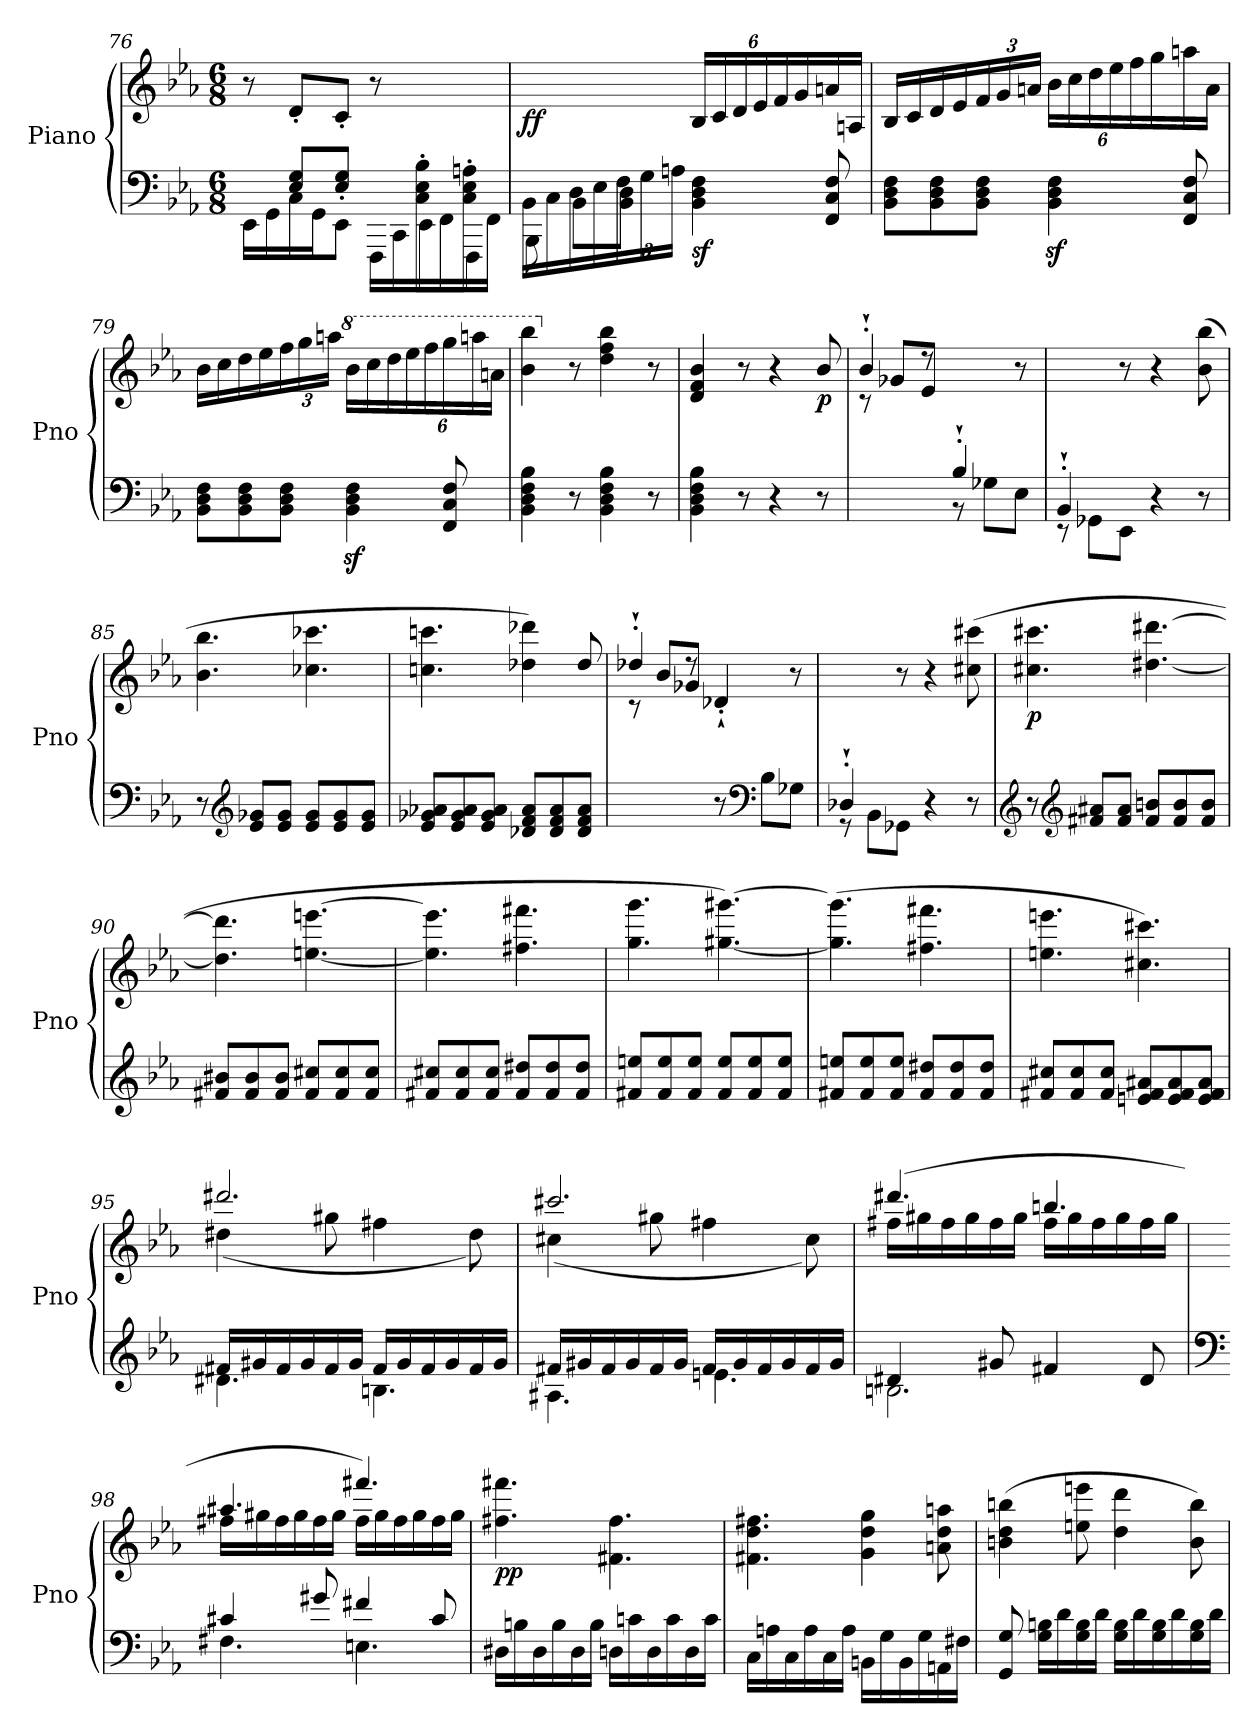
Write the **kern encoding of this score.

**kern	**kern	**dynam
*part1	*part1	*part1
*staff2	*staff1	*staff1/2
*I"Piano	*	*
*I'Pno	*	*
*clefF4	*clefG2	*
*k[b-e-a-]	*k[b-e-a-]	*
*M6/8	*M6/8	*
=76	=76	=76
*^	*	*
*	*^	*	*
2ryy	8ryy	16EE-\LL	8r	.
.	.	16GG\	.	.
.	8E-/' 8G/'L	16C\	8d'/L	.
.	.	16GG\J	.	.
.	8E-/' 8G/'J	8EE-\J	8c'/J	.
.	4.ryy	16FFF\LL	8r	.
.	.	16CC\	.	.
8C\' 8E-\' 8B-\'L	.	16EE-\	4ryy	.
.	.	16FF\	.	.
8C\' 8E-\' 8An\'J	.	16FFF\	.	.
.	.	16FF\JJ	.	.
=77	=77	=77	=77	=77
!	!	!	!	!LO:DY:b
*	*v	*v	*	*
16BB-\LL	8BBB-\	4.ryy	ff
16C\	.	.	.
16D\	8BB-\L	.	.
16E-\	.	.	.
*Xbrackettup	*	*	*
24F\	8BB-\ 8D\J	.	.
24G\	.	.	.
24An\JJ	.	.	.
*	*	*Xbrackettup	*
!	!	!	!LO:DY:b=2
4.ryy	4BB-\ 4D\ 4F\	24B-/LL	sf
.	.	24c/	.
.	.	24d/	.
.	.	24e-/	.
.	.	24f/	.
.	.	24g/	.
.	8FF/ 8C/ 8F/	16an/	.
.	.	16An/JJ	.
*v	*v	*	*
!!LO:LB:g=z
=78	=78	=78
8BB-\ 8D\ 8F\L	16B-/LL	.
.	16c/	.
8BB-\ 8D\ 8F\	16d/	.
.	16e-/	.
8BB-\ 8D\ 8F\J	24f/	.
.	24g/	.
.	24an/JJ	.
4BB-\z> 4D\z> 4F\z>	24b-\LL	.
.	24cc\	.
.	24dd\	.
.	24ee-\	.
.	24ff\	.
.	24gg\	.
8FF/ 8C/ 8F/	16aan\	.
.	16a\JJ	.
=79	=79	=79
8BB-\ 8D\ 8F\L	16b-\LL	.
.	16cc\	.
8BB-\ 8D\ 8F\	16dd\	.
.	16ee-\	.
8BB-\ 8D\ 8F\J	24ff\	.
.	24gg\	.
.	24aan\JJ	.
*	*8va	*
4BB-\z> 4D\z> 4F\z>	16bb-\LL	.
.	16ccc\	.
.	24ddd\	.
.	24eee-\	.
.	24fff\	.
8FF/ 8C/ 8F/	24ggg\	.
.	24aaan\	.
.	24aan\JJ	.
=80	=80	=80
4BB-\ 4D\ 4F\ 4B-\	4bb-\ 4bbb-\	.
*	*X8va	*
8r	8r	.
4BB-\ 4D\ 4F\ 4B-\	4dd\ 4ff\ 4bb-\	.
8r	8r	.
!!LO:PB:g=z
=82	=82	=82
4BB-\ 4D\ 4F\ 4B-\	4d/ 4f/ 4b-/	.
8r	8r	.
4r	4r	.
!	!	!LO:DY:b
8r	8b-/	p
=83	=83	=83
*^	*^	*
4.ryy	8raa	4b-`'/	8ryy	.
.	4ryy	.	8g-X/L	.
.	.	8r	8e-/J	.
4B-`'/	8r	4ryy	4.ryy	.
.	8G-X\L	.	.	.
8ryy	8E-\J	8r	.	.
*	*	*v	*v	*
=84	=84	=84	=84
4BB-`'/	8rEE	4ryy	.
.	8GG-X\L	.	.
2ryy	8EE-\J	8r	.
.	4r	4r	.
.	8r	(8b-\ 8bb-\	.
*v	*v	*	*
=85	=85	=85
8r	4.b-\ 4.bb-\	.
*clefG2	*	*
8e-/ 8g-X/L	.	.
8e-/ 8g-/J	.	.
8e-/ 8g-/L	4.cc-X\ 4.ccc-X\	.
8e-/ 8g-/	.	.
8e-/ 8g-/J	.	.
=86	=86	=86
8e-/ 8g-X/ 8a-X/L	4.ccn\ 4.cccn\	.
8e-/ 8g-/ 8a-/	.	.
8e-/ 8g-/ 8a-/J	.	.
8d-X/ 8f/ 8a-/L	4dd-X\ 4ddd-X\)	.
8d-/ 8f/ 8a-/	.	.
8d-/ 8f/ 8a-/J	8dd-/	.
=87	=87	=87
*	*^	*
8rffff	4dd-X`'/	8ryy	.
4ryy	.	8b-/L	.
.	8rdd	8g-X/J	.
8r	4d-X`'/	4.ryy	.
*clefF4	*	*	*
8B-\L	.	.	.
8G-X\J	8r	.	.
*	*v	*v	*
!!LO:LB:g=z
=88	=88	=88
*^	*	*
4D-X`'/	8rGG	4ryy	.
.	8BB-\L	.	.
2ryy	8GG-X\J	8r	.
.	4r	4r	.
.	8r	(8cc#X\ 8ccc#X\	.
=89	=89	=89	=89
!	!	!	!LO:DY:b
*v	*v	*	*
8r	4.cc#X\ 4.ccc#X\	p
*clefG2	*	*
8f#X/ 8a#X/L	.	.
8f#/ 8a#/J	.	.
8f#/ 8bn/L	[4.dd#X\ [4.ddd#X\	.
8f#/ 8b/	.	.
8f#/ 8b/J	.	.
=90	=90	=90
8f#X/ 8b#X/L	4.dd#\] 4.ddd#\]	.
8f#/ 8b#/	.	.
8f#/ 8b#/J	.	.
8f#/ 8cc#X/L	[4.een\ [4.eeen\	.
8f#/ 8cc#/	.	.
8f#/ 8cc#/J	.	.
=91	=91	=91
8f#X/ 8cc#X/L	4.ee\] 4.eee\]	.
8f#/ 8cc#/	.	.
8f#/ 8cc#/J	.	.
8f#/ 8dd#X/L	4.ff#X\ 4.fff#X\	.
8f#/ 8dd#/	.	.
8f#/ 8dd#/J	.	.
=92	=92	=92
8f#X/ 8een/L	4.gg\ 4.ggg\	.
8f#/ 8ee/	.	.
8f#/ 8ee/J	.	.
8f#/ 8ee/L	[4.gg#X\ [4.ggg#X\)	.
8f#/ 8ee/	.	.
8f#/ 8ee/J	.	.
!!LO:LB:g=z
=93	=93	=93
8f#X/ 8een/L	(4.gg#\] 4.ggg#\]	.
8f#/ 8ee/	.	.
8f#/ 8ee/J	.	.
8f#/ 8dd#X/L	4.ff#X\ 4.fff#X\	.
8f#/ 8dd#/	.	.
8f#/ 8dd#/J	.	.
=94	=94	=94
8f#X/ 8cc#X/L	4.een\ 4.eeen\	.
8f#/ 8cc#/	.	.
8f#/ 8cc#/J	.	.
8en/ 8f#/ 8a#X/L	4.cc#X\ 4.ccc#X\)	.
8e/ 8f#/ 8a#/	.	.
8e/ 8f#/ 8a#/J	.	.
=95	=95	=95
*^	*^	*
16f#X/LL	4.d#X\	2.ddd#X/	(4dd#X\	.
16g#X/	.	.	.	.
16f#/	.	.	.	.
16g#/	.	.	.	.
16f#/	.	.	8gg#X\	.
16g#/JJ	.	.	.	.
16f#/LL	4.Bn\	.	4ff#X\	.
16g#/	.	.	.	.
16f#/	.	.	.	.
16g#/	.	.	.	.
16f#/	.	.	8dd#\)	.
16g#/JJ	.	.	.	.
=96	=96	=96	=96	=96
16f#X/LL	4.A#X\	2.ccc#X/	(4cc#X\	.
16g#X/	.	.	.	.
16f#/	.	.	.	.
16g#/	.	.	.	.
16f#/	.	.	8gg#X\	.
16g#/JJ	.	.	.	.
16f#/LL	4.en\	.	4ff#X\	.
16g#/	.	.	.	.
16f#/	.	.	.	.
16g#/	.	.	.	.
16f#/	.	.	8cc#\)	.
16g#/JJ	.	.	.	.
!!LO:LB:g=z	!!
=97	=97	=97	=97	=97
4d#X/	2.Bn\	(4.ddd#X/	16ff#X\LL	.
.	.	.	16gg#X\	.
.	.	.	16ff#\	.
.	.	.	16gg#\	.
8g#X/	.	.	16ff#\	.
.	.	.	16gg#\JJ	.
4f#X/	.	4.bbn/	16ff#\LL	.
.	.	.	16gg#\	.
.	.	.	16ff#\	.
.	.	.	16gg#\	.
8d#/	.	.	16ff#\	.
.	.	.	16gg#\JJ	.
=98	=98	=98	=98	=98
*clefF4	*	*	*	*
4c#X/	4.F#X\	4.aa#X/	16ff#X\LL	.
.	.	.	16gg#X\	.
.	.	.	16ff#\	.
.	.	.	16gg#\	.
8g#X/	.	.	16ff#\	.
.	.	.	16gg#\JJ	.
4f#X/	4.En\	4.fff#X/)	16ff#\LL	.
.	.	.	16gg#\	.
.	.	.	16ff#\	.
.	.	.	16gg#\	.
8c#/	.	.	16ff#\	.
.	.	.	16gg#\JJ	.
*v	*v	*	*	*
=99	=99	=99	=99
!	!	!	!LO:DY:b
*	*v	*v	*
16D#X\LL	4.ff#X\ 4.fff#X\	pp
16Bn\	.	.
16D#\	.	.
16B\	.	.
16D#\	.	.
16B\JJ	.	.
16Dn\LL	4.f#X\ 4.ff#\	.
16cn\	.	.
16D\	.	.
16c\	.	.
16D\	.	.
16c\JJ	.	.
!!LO:LB:g=z
=100	=100	=100
16C\LL	4.f#X\ 4.dd\ 4.ff#X\	.
16An\	.	.
16C\	.	.
16A\	.	.
16C\	.	.
16A\JJ	.	.
16BBn\LL	4g\ 4dd\ 4gg\	.
16G\	.	.
16BB\	.	.
16G\	.	.
16AAn\	8an\ 8dd\ 8aan\	.
16F#X\JJ	.	.
=101	=101	=101
8GG/ 8G/	(4bn\ 4dd\ 4bbn\	.
16G\ 16Bn\LL	.	.
16d\	.	.
16G\ 16B\	8een\ 8eeen\	.
16d\JJ	.	.
16G\ 16B\LL	4dd\ 4ddd\	.
16d\	.	.
16G\ 16B\	.	.
16d\	.	.
16G\ 16B\	8b\ 8bb\)	.
16d\JJ	.	.
=	=	=
*-	*-	*-
